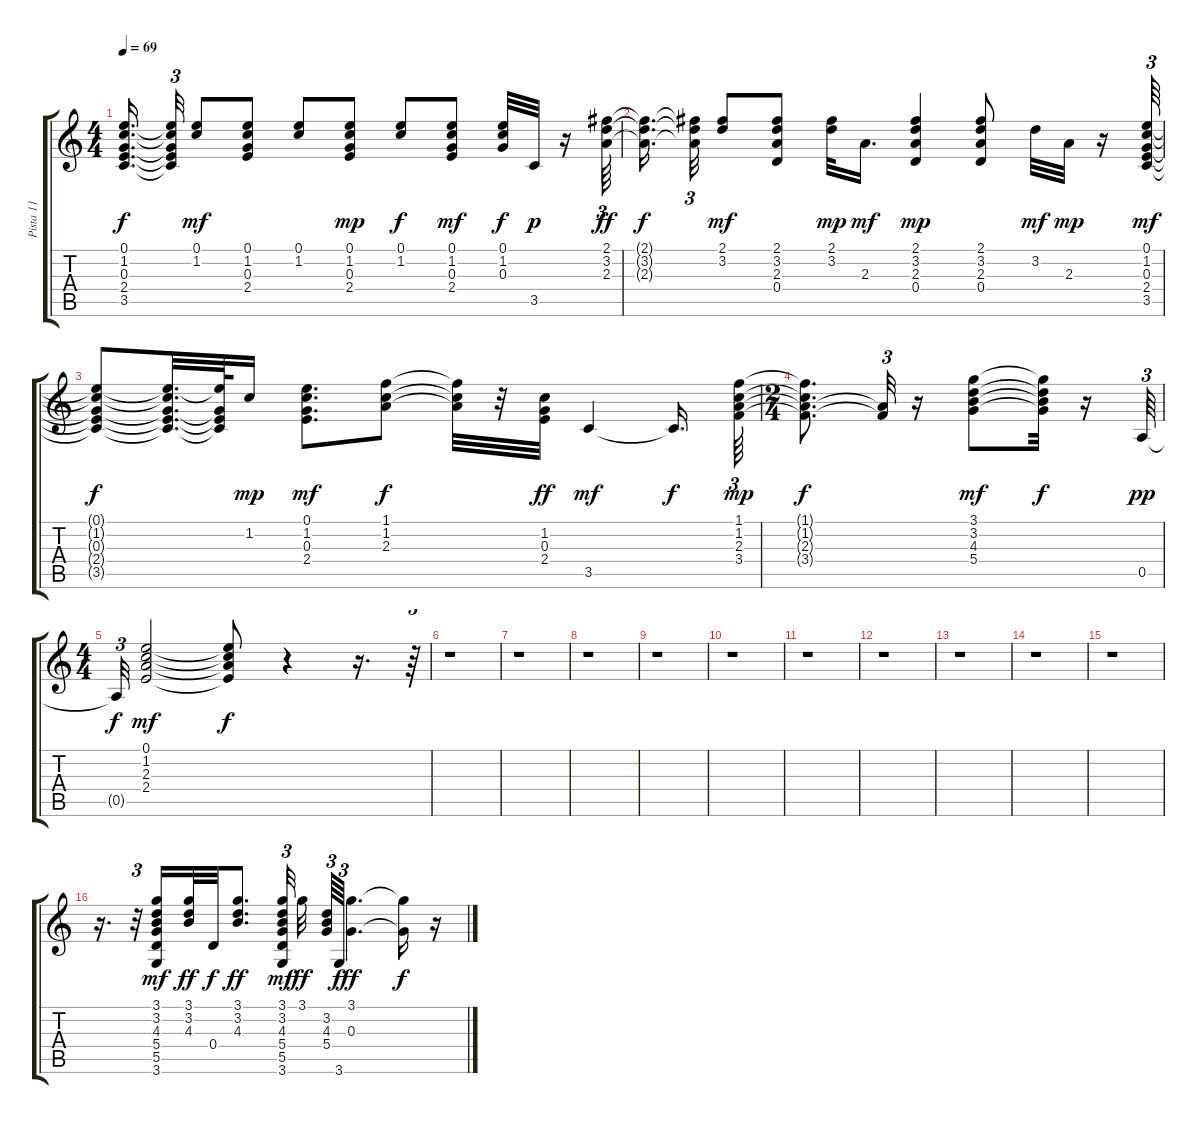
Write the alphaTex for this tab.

\track ("Pista 11" "Pista 11") {instrument acousticguitarsteel}
\staff {score tabs}
\tuning (E4 B3 G3 D3 A2 E2) {hide}
\ts (4 4)
\tempo 69
\clef g2
\ks c
(0.1{t} 1.2{t} 0.3{t} 2.4{t} 3.5{t}).16{d dy f} (0.1{t} 1.2{t} 0.3{t} 2.4{t} 3.5{t}).32{tu (3 2)} (0.1 1.2).8{dy mf} (0.1 1.2 0.3 2.4).8 (0.1 1.2).8 (0.1 1.2 0.3 2.4).8{dy mp} (0.1 1.2).8{dy f} (0.1 1.2 0.3 2.4).8{dy mf} (0.1 1.2 0.3).32{dy f} 3.5.32{dy p} r.16 (2.1 3.2 2.3).64{tu (3 2) dy ff} |
(2.1{t} 3.2{t} 2.3{t}).16{d dy f} (2.1{t} 3.2{t} 2.3{t}).32{tu (3 2)} (2.1 3.2).8{dy mf} (2.1 3.2 2.3 0.4).8 (2.1 3.2).32{dy mp} 2.3.16{d dy mf} (2.1 3.2 2.3 0.4).4{dy mp} (2.1 3.2 2.3 0.4).8 3.2.32{dy mf} 2.3.32{dy mp} r.16 (0.1 1.2 0.3 2.4 3.5).64{tu (3 2) dy mf} |
(0.1{t} 1.2{t} 0.3{t} 2.4{t} 3.5{t}).8{dy f} (0.1{t} 1.2{t} 0.3{t} 2.4{t} 3.5{t}).32{d} (0.1{t} 0.3{t} 2.4{t} 3.5{t}).64 1.2.16{dy mp} (0.1 1.2 0.3 2.4).8{d dy mf} (1.1 1.2 2.3).8{dy f} (1.1{t} 1.2{t} 2.3{t}).32 r.32 (1.2 0.3 2.4).32{dy ff} 3.5.4{dy mf} 3.5{t}.16{d dy f} (1.1 1.2 2.3 3.4).64{tu (3 2) dy mp} |
\ts (2 4)
(1.1{t} 1.2{t} 2.3{t} 3.4{t}).8{d dy f} (2.3{t} 3.4{t}).32{tu (3 2)} r.16 (3.1 3.2 4.3 5.4).8{dy mf} (3.1{t} 3.2{t} 4.3{t} 5.4{t}).32{dy f} r.16 0.5.64{tu (3 2) dy pp} |
\ts (4 4)
0.5{t}.32{tu (3 2) dy f} (0.1 1.2 2.3 2.4).2{dy mf} (0.1{t} 1.2{t} 2.3{t} 2.4{t}).8{dy f} r.4 r.16{d} r.64{tu (3 2)} |
r.1 |
r.1 |
r.1 |
r.1 |
r.1 |
r.1 |
r.1 |
r.1 |
r.1 |
r.1 |
r.16{d} r.32{tu (3 2)} (3.1 3.2 4.3 5.4 5.5 3.6).16{dy mf} (3.1 3.2 4.3).32{dy ff} 0.4.32{dy f} (3.1 3.2 4.3).8{d dy ff} (3.1 3.2 4.3 5.4 5.5 3.6).32{tu (3 2) dy mf} 3.1.32{dy ff} (3.2 4.3 5.4).64{tu (3 2)} 3.6.64{tu (3 2) dy f} (3.1 0.3).4{d dy ff} (3.1{t} 0.3{t}).16{dy f} r.16
